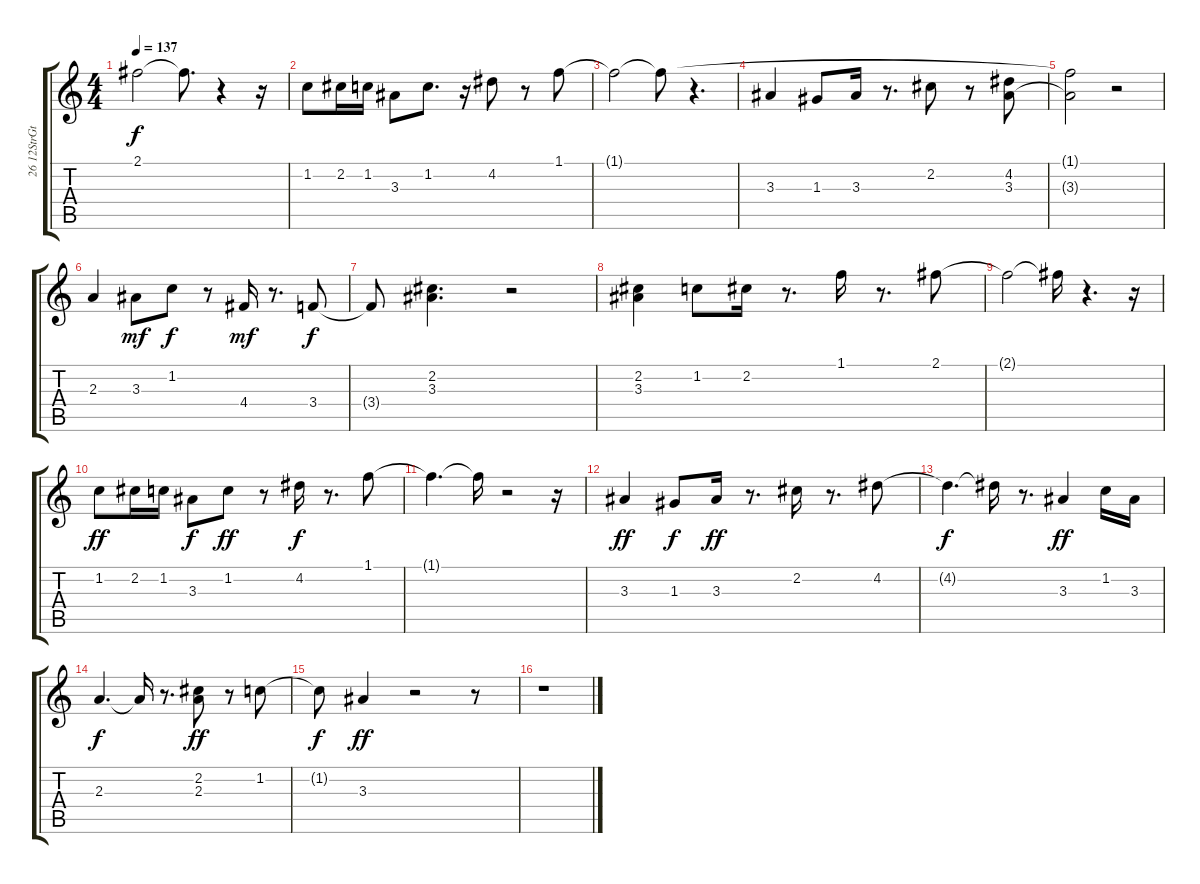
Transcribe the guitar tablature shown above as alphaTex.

\track ("26 12StrGtr" "26 12StrGt") {instrument acousticguitarsteel}
\staff {score tabs}
\tuning (E4 B3 G3 D3 A2 E2) {hide}
\ts (4 4)
\tempo 137
\clef g2
\ks c
2.1{t}.2{dy f} 2.1{t}.8{d} r.4 r.16 |
1.2.8 2.2.16 1.2.16 3.3.8 1.2.8{d} r.16 4.2.8 r.8 1.1.8 |
1.1{t}.2 1.1{t}.8 r.4{d} |
3.3.4 1.3.8 3.3.16 r.8{d} 2.2.8 r.8 (4.2 3.3).8 |
(1.1{t} 3.3{t}).2 r.2 |
2.3.4 3.3.8{dy mf} 1.2.8{dy f} r.8 4.4.16{dy mf} r.8{d} 3.4.8{dy f} |
3.4{t}.8 (2.2 3.3).4{d} r.2 |
(2.2 3.3).4 1.2.8 2.2.16 r.8{d} 1.1.16 r.8{d} 2.1.8 |
2.1{t}.2 2.1{t}.16 r.4{d} r.16 |
1.2.8{dy ff} 2.2.16 1.2.16 3.3.8{dy f} 1.2.8{dy ff} r.8 4.2.16{dy f} r.8{d} 1.1.8 |
1.1{t}.4{d} 1.1{t}.16 r.2 r.16 |
3.3.4{dy ff} 1.3.8{dy f} 3.3.16{dy ff} r.8{d} 2.2.16 r.8{d} 4.2.8 |
4.2{t}.4{d dy f} 4.2{t}.16 r.8{d} 3.3.4{dy ff} 1.2.16 3.3.16 |
2.3.4{d dy f} 2.3{t}.16 r.8{d} (2.2 2.3).8{dy ff} r.8 1.2.8 |
1.2{t}.8{dy f} 3.3.4{dy ff} r.2 r.8 |
r.1
